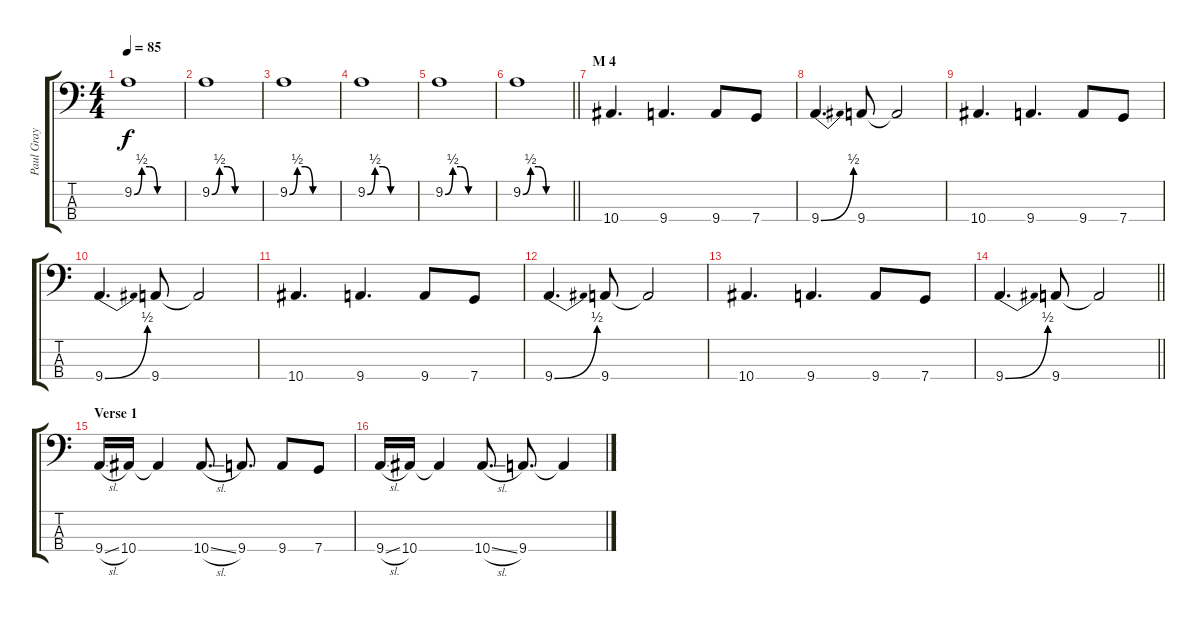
\track ("Paul Gray" "Paul Gray") {instrument electricbasspick}
\staff {score tabs}
\tuning (F2 C2 G1 C1) {hide}
\ts (4 4)
\tempo 85
\clef f4
\ks c
9.2{be (custom 0 0 10 2 20 2 30 0 60 0)}.1{dy f} |
9.2{be (custom 0 0 10 2 20 2 30 0 60 0)}.1 |
9.2{be (custom 0 0 10 2 20 2 30 0 60 0)}.1 |
9.2{be (custom 0 0 10 2 20 2 30 0 60 0)}.1 |
9.2{be (custom 0 0 10 2 20 2 30 0 60 0)}.1 |
\barLineRight lightlight
9.2{be (custom 0 0 10 2 20 2 30 0 60 0)}.1 |
\section ("" "M 4")
10.4.4{d} 9.4.4{d} 9.4.8 7.4.8 |
9.4{be (bend 0 0 60 2)}.4{d} 9.4.8 9.4{t}.2 |
10.4.4{d} 9.4.4{d} 9.4.8 7.4.8 |
9.4{be (bend 0 0 60 2)}.4{d} 9.4.8 9.4{t}.2 |
10.4.4{d} 9.4.4{d} 9.4.8 7.4.8 |
9.4{be (bend 0 0 60 2)}.4{d} 9.4.8 9.4{t}.2 |
10.4.4{d} 9.4.4{d} 9.4.8 7.4.8 |
\barLineRight lightlight
9.4{be (bend 0 0 60 2)}.4{d} 9.4.8 9.4{t}.2 |
\section ("" "Verse 1")
9.4{sl}.16 10.4.16 10.4{t}.4 10.4{sl}.8{d} 9.4.8{d} 9.4.8 7.4.8 |
9.4{sl}.16 10.4.16 10.4{t}.4 10.4{sl}.8{d} 9.4.8{d} 9.4{t}.4
